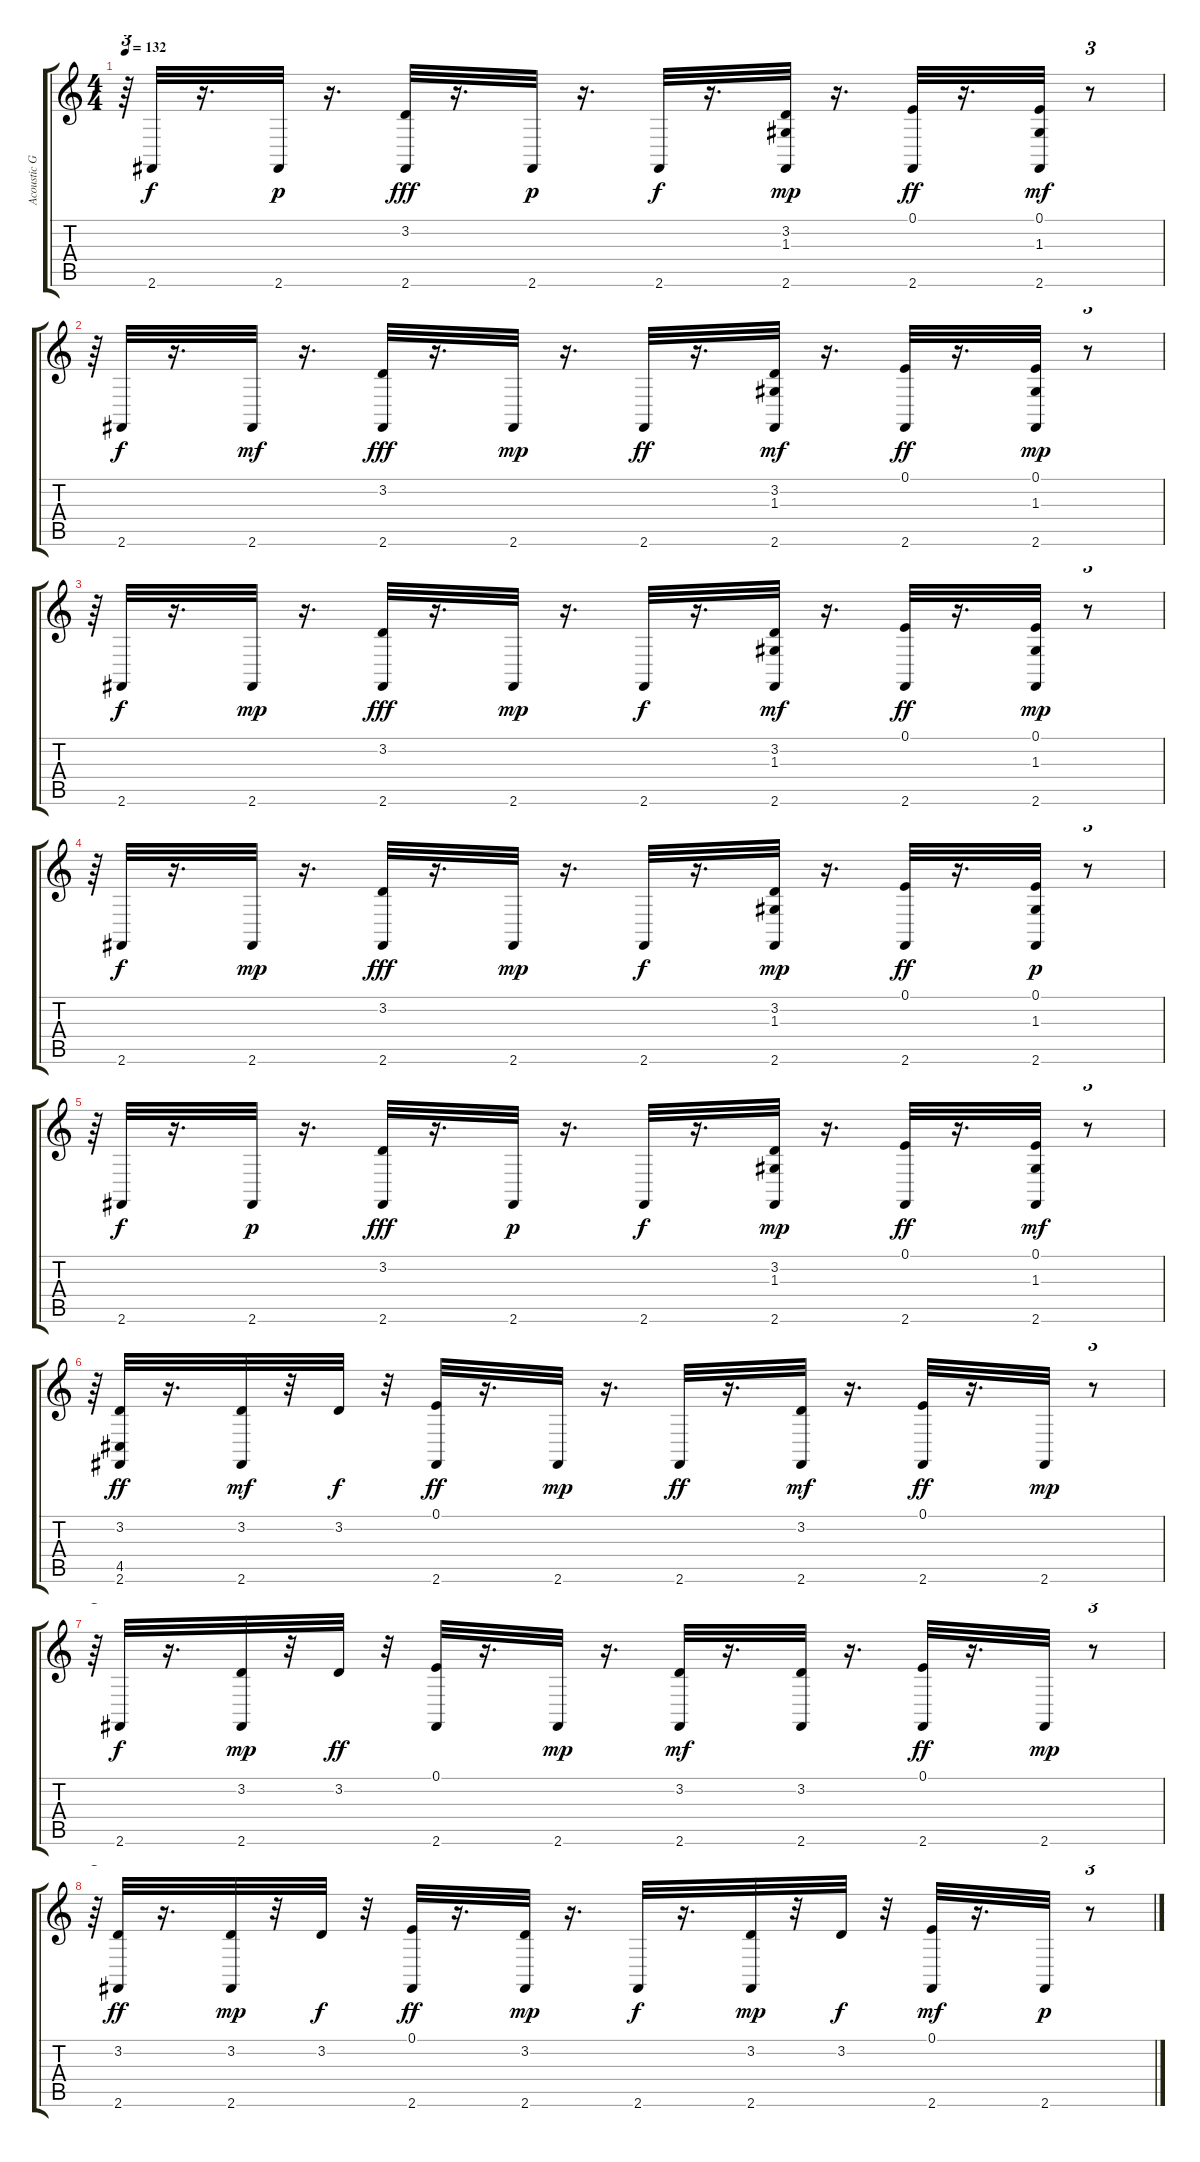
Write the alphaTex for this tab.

\track ("Acoustic Grand" "Acoustic G") {instrument acousticgrandpiano}
\staff {score tabs}
\tuning (E4 B3 G3 D3 A2 E2) {hide}
\ts (4 4)
\tempo 132
\clef g2
\ks c
r.64{tu (3 2) dy p} 2.6.32{dy f} r.16{d} 2.6.32{dy p} r.16{d} (3.2 2.6).32{dy fff} r.16{d} 2.6.32{dy p} r.16{d} 2.6.32{dy f} r.16{d} (3.2 1.3 2.6).32{dy mp} r.16{d} (0.1 2.6).32{dy ff} r.16{d} (0.1 1.3 2.6).32{dy mf} r.8{tu (3 2)} |
r.64{tu (3 2)} 2.6.32{dy f} r.16{d} 2.6.32{dy mf} r.16{d} (3.2 2.6).32{dy fff} r.16{d} 2.6.32{dy mp} r.16{d} 2.6.32{dy ff} r.16{d} (3.2 1.3 2.6).32{dy mf} r.16{d} (0.1 2.6).32{dy ff} r.16{d} (0.1 1.3 2.6).32{dy mp} r.8{tu (3 2)} |
r.64{tu (3 2)} 2.6.32{dy f} r.16{d} 2.6.32{dy mp} r.16{d} (3.2 2.6).32{dy fff} r.16{d} 2.6.32{dy mp} r.16{d} 2.6.32{dy f} r.16{d} (3.2 1.3 2.6).32{dy mf} r.16{d} (0.1 2.6).32{dy ff} r.16{d} (0.1 1.3 2.6).32{dy mp} r.8{tu (3 2)} |
r.64{tu (3 2)} 2.6.32{dy f} r.16{d} 2.6.32{dy mp} r.16{d} (3.2 2.6).32{dy fff} r.16{d} 2.6.32{dy mp} r.16{d} 2.6.32{dy f} r.16{d} (3.2 1.3 2.6).32{dy mp} r.16{d} (0.1 2.6).32{dy ff} r.16{d} (0.1 1.3 2.6).32{dy p} r.8{tu (3 2)} |
r.64{tu (3 2)} 2.6.32{dy f} r.16{d} 2.6.32{dy p} r.16{d} (3.2 2.6).32{dy fff} r.16{d} 2.6.32{dy p} r.16{d} 2.6.32{dy f} r.16{d} (3.2 1.3 2.6).32{dy mp} r.16{d} (0.1 2.6).32{dy ff} r.16{d} (0.1 1.3 2.6).32{dy mf} r.8{tu (3 2)} |
r.64{tu (3 2)} (3.2 4.5 2.6).32{dy ff} r.16{d} (3.2 2.6).32{dy mf} r.32 3.2.32{dy f} r.32 (0.1 2.6).32{dy ff} r.16{d} 2.6.32{dy mp} r.16{d} 2.6.32{dy ff} r.16{d} (3.2 2.6).32{dy mf} r.16{d} (0.1 2.6).32{dy ff} r.16{d} 2.6.32{dy mp} r.8{tu (3 2)} |
r.64{tu (3 2)} 2.6.32{dy f} r.16{d} (3.2 2.6).32{dy mp} r.32 3.2.32{dy ff} r.32 (0.1 2.6).32 r.16{d} 2.6.32{dy mp} r.16{d} (3.2 2.6).32{dy mf} r.16{d} (3.2 2.6).32 r.16{d} (0.1 2.6).32{dy ff} r.16{d} 2.6.32{dy mp} r.8{tu (3 2)} |
r.64{tu (3 2)} (3.2 2.6).32{dy ff} r.16{d} (3.2 2.6).32{dy mp} r.32 3.2.32{dy f} r.32 (0.1 2.6).32{dy ff} r.16{d} (3.2 2.6).32{dy mp} r.16{d} 2.6.32{dy f} r.16{d} (3.2 2.6).32{dy mp} r.32 3.2.32{dy f} r.32 (0.1 2.6).32{dy mf} r.16{d} 2.6.32{dy p} r.8{tu (3 2)}
